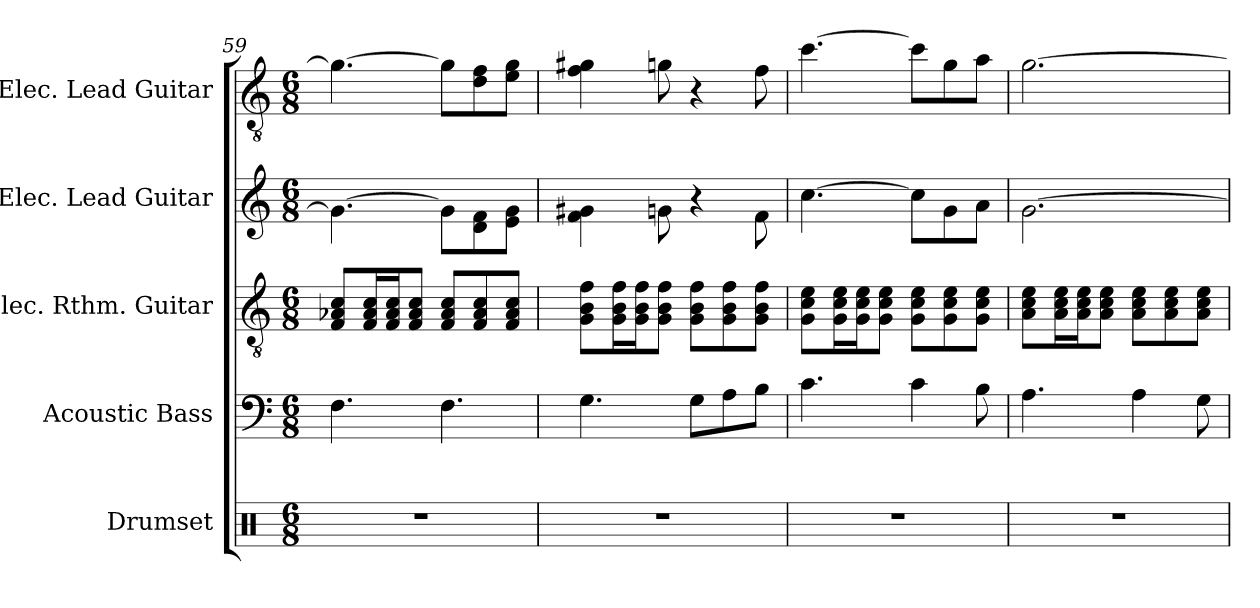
**kern	**kern	**kern	**kern	**kern
*part5	*part4	*part3	*part2	*part1
*staff5	*staff4	*staff3	*staff2	*staff1
*I"Drumset	*I"Acoustic Bass	*I"Elec. Rthm. Guitar	*I"Elec. Lead Guitar	*I"Elec. Lead Guitar
*I'Drums	*I'Ac. Bass	*I'Rthm. Guit.	*I'Ld. Guit.	*I'Ld. Guit.
*clefX	*clefF4	*clefGv2	*	*clefGv2
*	*ITrd7c12	*	*	*
*k[]	*k[]	*k[]	*k[]	*k[]
*M6/8	*M6/8	*M6/8	*M6/8	*M6/8
=59	=59	=59	=59	=59
2.r	4.FF\	8F/ 8A-X/ 8c/L	4.g\_	4.g\_
.	.	16F/ 16A-/ 16c/L	.	.
.	.	16F/ 16A-/ 16c/J	.	.
.	.	8F/ 8A-/ 8c/J	.	.
.	4.FF\	8F/ 8A-/ 8c/L	8g\L]	8g\L]
.	.	8F/ 8A-/ 8c/	8d\ 8f\	8d\ 8f\
.	.	8F/ 8A-/ 8c/J	8e\ 8g\J	8e\ 8g\J
=60	=60	=60	=60	=60
2.r	4.GG\	8G\ 8B\ 8f\L	4f\ 4g#X\	4f\ 4g#X\
.	.	16G\ 16B\ 16f\L	.	.
.	.	16G\ 16B\ 16f\J	.	.
.	.	8G\ 8B\ 8f\J	8gn\	8gn\
.	8GG\L	8G\ 8B\ 8f\L	4r	4r
.	8AA\	8G\ 8B\ 8f\	.	.
.	8BB\J	8G\ 8B\ 8f\J	8f\	8f\
!!LO:LB:g=z
=61	=61	=61	=61	=61
2.r	4.C\	8G\ 8c\ 8e\L	[4.cc\	[4.cc\
.	.	16G\ 16c\ 16e\L	.	.
.	.	16G\ 16c\ 16e\J	.	.
.	.	8G\ 8c\ 8e\J	.	.
.	4C\	8G\ 8c\ 8e\L	8cc\L]	8cc\L]
.	.	8G\ 8c\ 8e\	8g\	8g\
.	8BB\	8G\ 8c\ 8e\J	8a\J	8a\J
=62	=62	=62	=62	=62
2.r	4.AA\	8A\ 8c\ 8e\L	[2.g\	[2.g\
.	.	16A\ 16c\ 16e\L	.	.
.	.	16A\ 16c\ 16e\J	.	.
.	.	8A\ 8c\ 8e\J	.	.
.	4AA\	8A\ 8c\ 8e\L	.	.
.	.	8A\ 8c\ 8e\	.	.
.	8GG\	8A\ 8c\ 8e\J	.	.
=	=	=	=	=
*-	*-	*-	*-	*-
